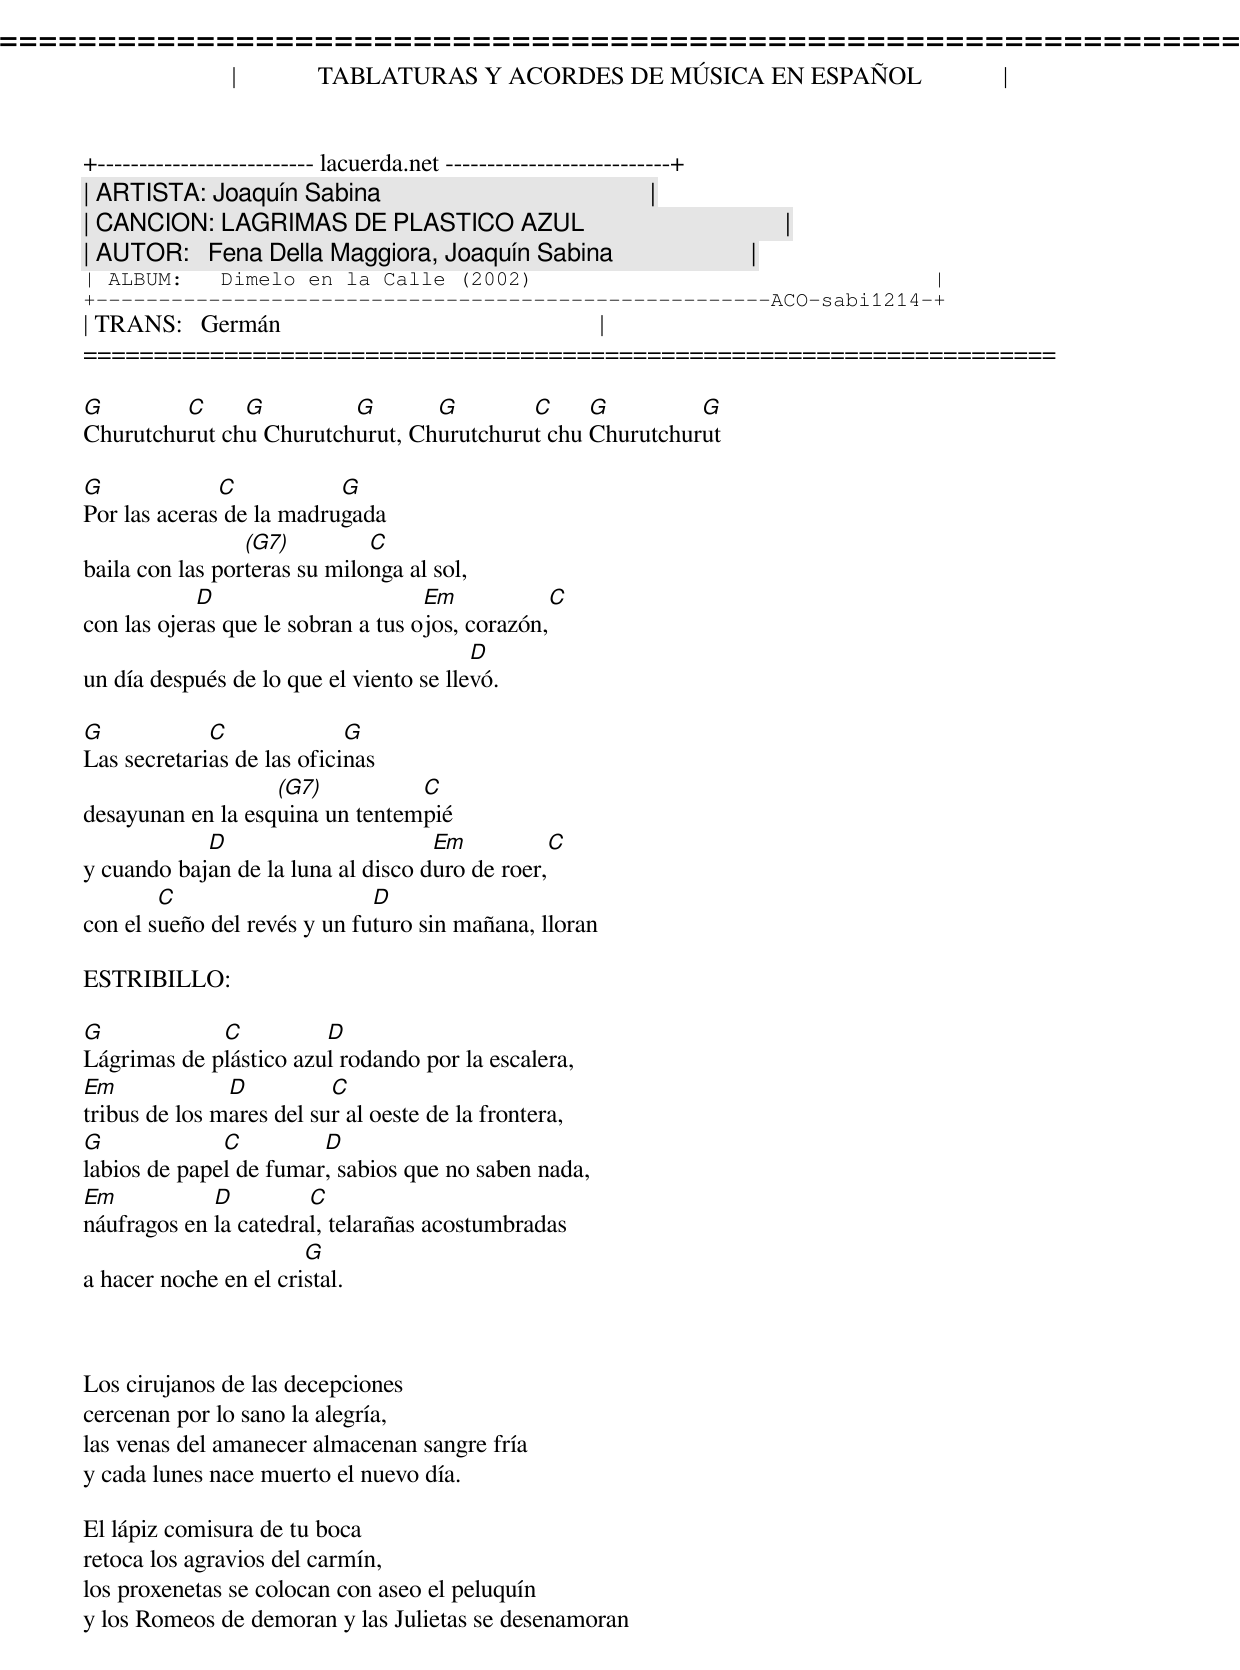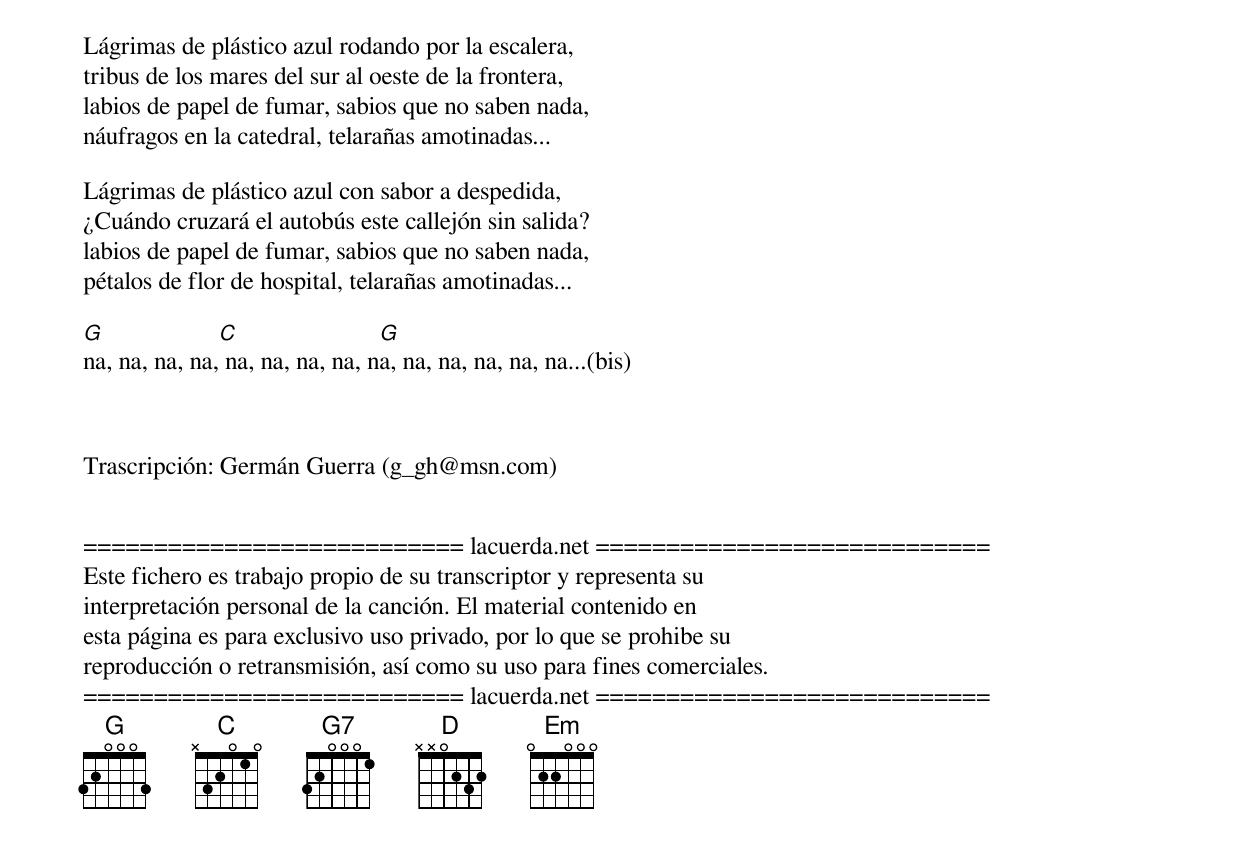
=====================================================================
|             TABLATURAS Y ACORDES DE MÚSICA EN ESPAÑOL             |
+-------------------------- lacuerda.net ---------------------------+
| ARTISTA: Joaquín Sabina                                           |
| CANCION: LAGRIMAS DE PLASTICO AZUL                                |
| AUTOR:   Fena Della Maggiora, Joaquín Sabina                      |
| ALBUM:   Dimelo en la Calle (2002)                                |
+------------------------------------------------------ACO-sabi1214-+
| TRANS:   Germán                                                   |
=====================================================================

G        C     G         G       G        C     G         G
Churutchurut chu Churutchurut, Churutchurut chu Churutchurut

G             C           G
Por las aceras de la madrugada
                 (G7)         C
baila con las porteras su milonga al sol,
            D                       Em            C
con las ojeras que le sobran a tus ojos, corazón,
                                         D
un día después de lo que el viento se llevó.

G            C              G
Las secretarias de las oficinas
                   (G7)          C
desayunan en la esquina un tentempié
            D                       Em            C
y cuando bajan de la luna al disco duro de roer,
        C                     D
con el sueño del revés y un futuro sin mañana, lloran

ESTRIBILLO:

G            C          D
Lágrimas de plástico azul rodando por la escalera,
Em             D          C
tribus de los mares del sur al oeste de la frontera,
G             C         D
labios de papel de fumar, sabios que no saben nada,
Em           D         C
náufragos en la catedral, telarañas acostumbradas
                       G
a hacer noche en el cristal.



Los cirujanos de las decepciones
cercenan por lo sano la alegría,
las venas del amanecer almacenan sangre fría
y cada lunes nace muerto el nuevo día.

El lápiz comisura de tu boca
retoca los agravios del carmín,
los proxenetas se colocan con aseo el peluquín
y los Romeos de demoran y las Julietas se desenamoran

Lágrimas de plástico azul rodando por la escalera,
tribus de los mares del sur al oeste de la frontera,
labios de papel de fumar, sabios que no saben nada,
náufragos en la catedral, telarañas amotinadas...

Lágrimas de plástico azul con sabor a despedida,
¿Cuándo cruzará el autobús este callejón sin salida?
labios de papel de fumar, sabios que no saben nada,
pétalos de flor de hospital, telarañas amotinadas...

G              C                 G
na, na, na, na, na, na, na, na, na, na, na, na, na, na...(bis)



Trascripción: Germán Guerra (g_gh@msn.com)


=========================== lacuerda.net ============================
Este fichero es trabajo propio de su transcriptor y representa su
interpretación personal de la canción. El material contenido en
esta página es para exclusivo uso privado, por lo que se prohibe su
reproducción o retransmisión, así como su uso para fines comerciales.
=========================== lacuerda.net ============================
